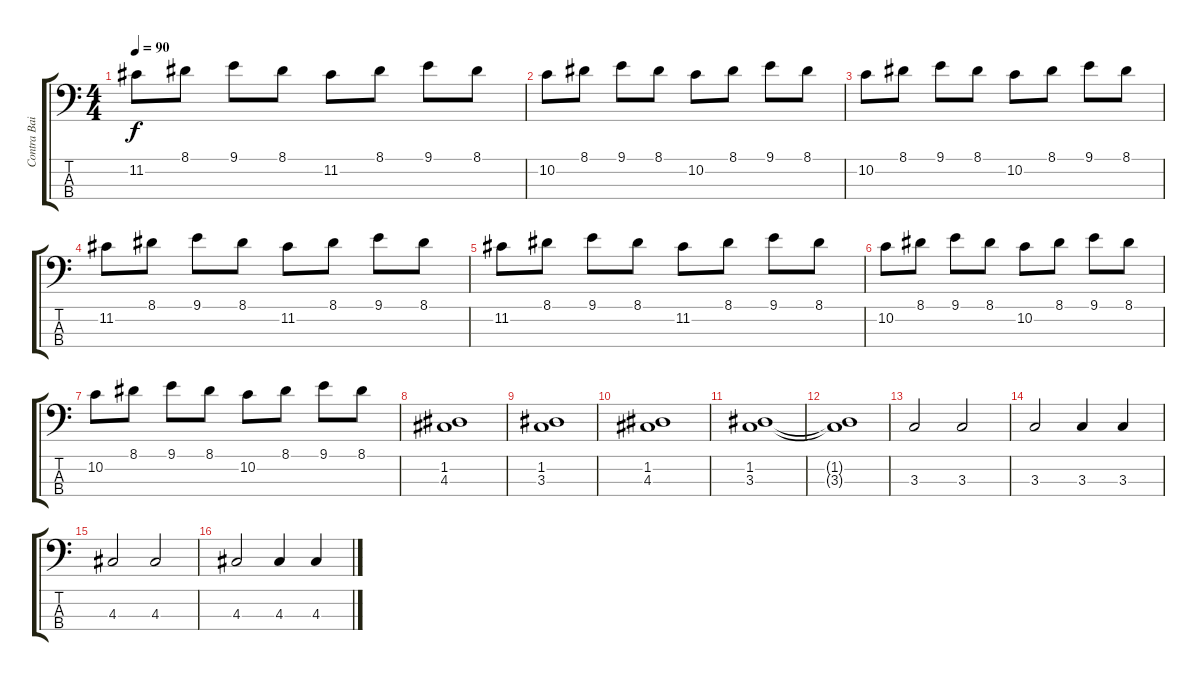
\track ("Contra Baixo" "Contra Bai") {instrument electricbassfinger}
\staff {score tabs}
\tuning (G2 D2 A1 E1) {hide}
\ts (4 4)
\tempo 90
\clef f4
\ks c
11.2.8{dy f} 8.1.8 9.1.8 8.1.8 11.2.8 8.1.8 9.1.8 8.1.8 |
10.2.8 8.1.8 9.1.8 8.1.8 10.2.8 8.1.8 9.1.8 8.1.8 |
10.2.8 8.1.8 9.1.8 8.1.8 10.2.8 8.1.8 9.1.8 8.1.8 |
11.2.8 8.1.8 9.1.8 8.1.8 11.2.8 8.1.8 9.1.8 8.1.8 |
11.2.8 8.1.8 9.1.8 8.1.8 11.2.8 8.1.8 9.1.8 8.1.8 |
10.2.8 8.1.8 9.1.8 8.1.8 10.2.8 8.1.8 9.1.8 8.1.8 |
10.2.8 8.1.8 9.1.8 8.1.8 10.2.8 8.1.8 9.1.8 8.1.8 |
(1.2 4.3).1 |
(1.2 3.3).1 |
(1.2 4.3).1 |
(1.2 3.3).1 |
(1.2{t} 3.3{t}).1 |
3.3.2 3.3.2 |
3.3.2 3.3.4 3.3.4 |
4.3.2 4.3.2 |
4.3.2 4.3.4 4.3.4
